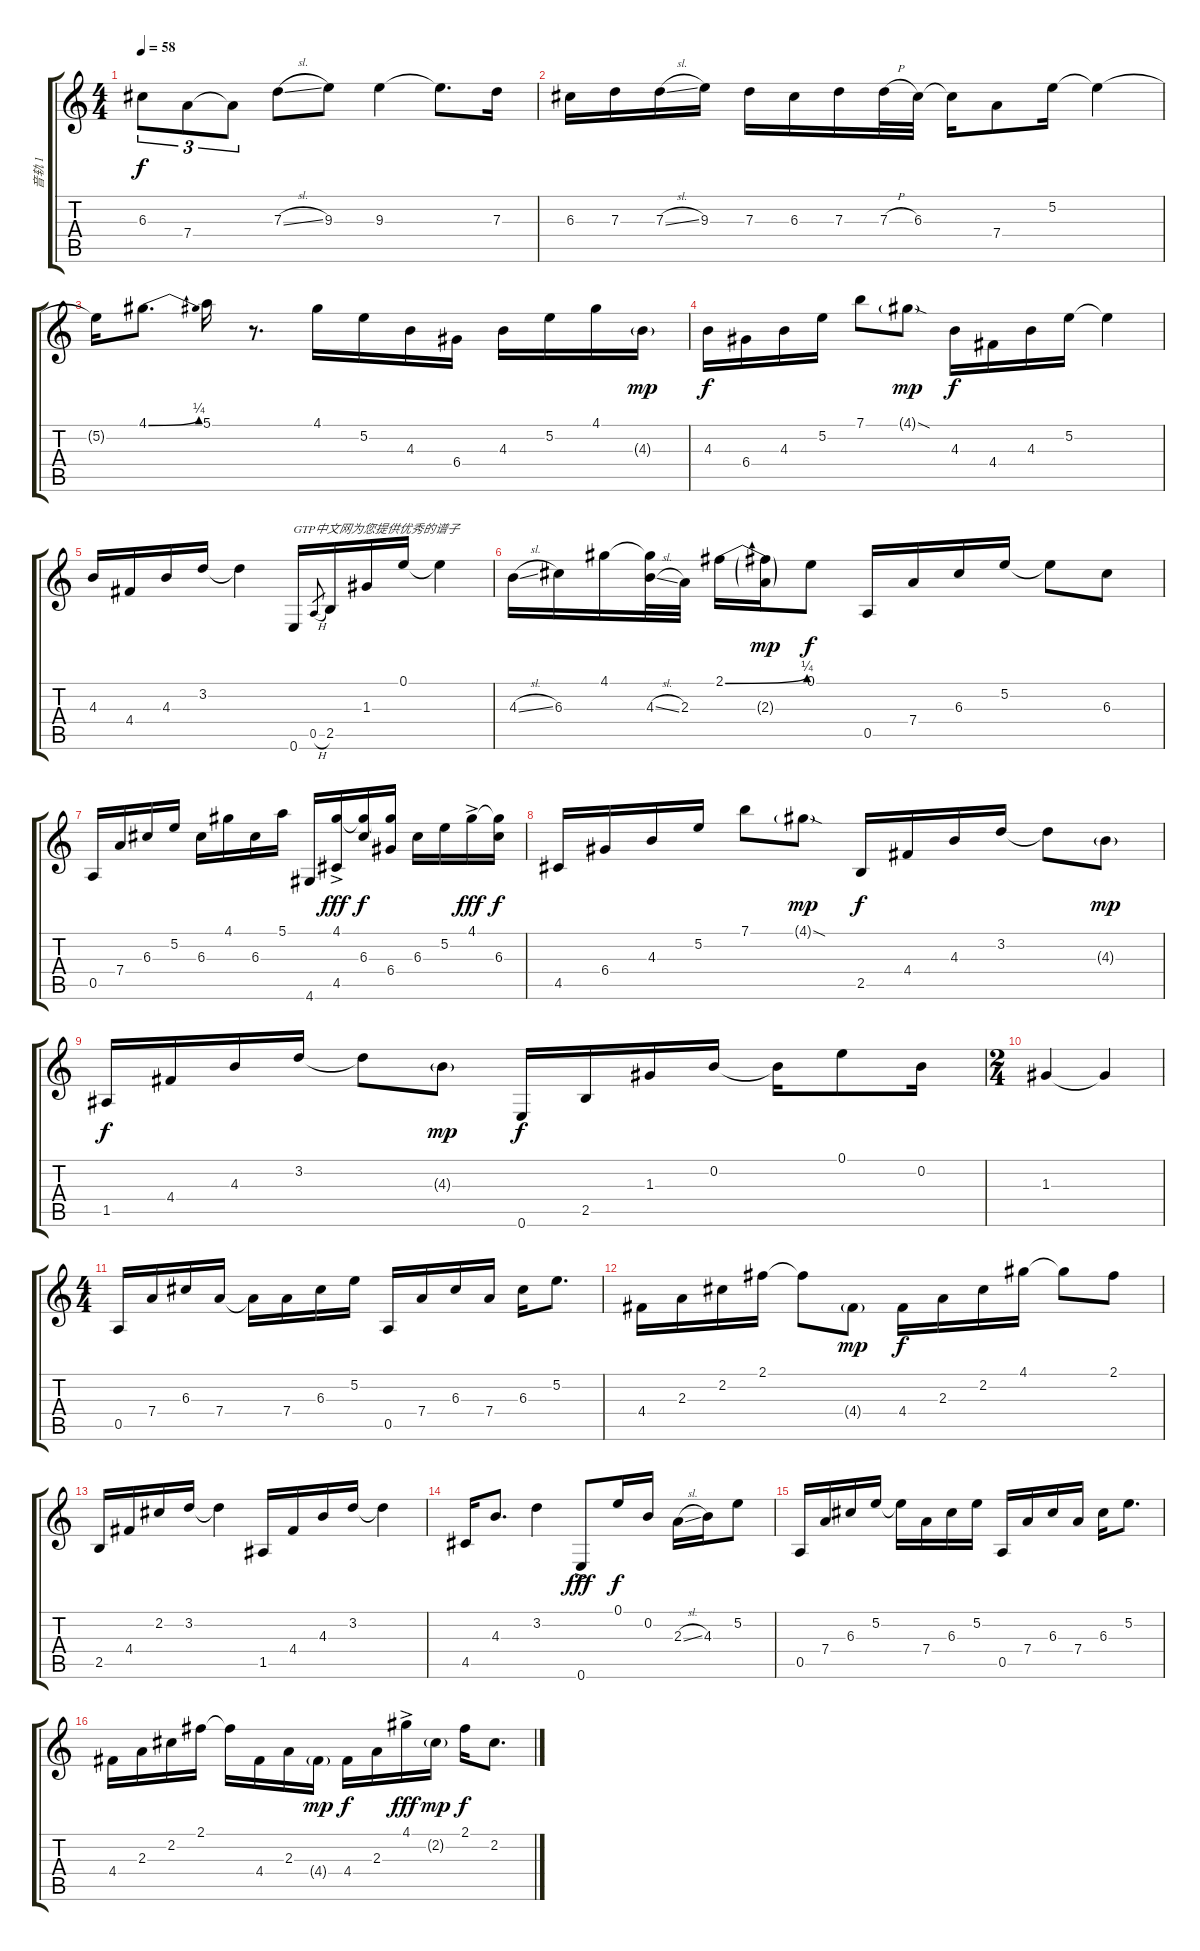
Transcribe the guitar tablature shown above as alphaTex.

\track ("音轨 1" "音轨 1") {instrument acousticguitarnylon}
\staff {score tabs}
\tuning (E4 B3 G3 D3 A2 E2) {hide}
\ts (4 4)
\tempo 58
\clef g2
\ks c
6.3.8{tu (3 2) dy f instrument acousticguitarnylon} 7.4.8{tu (3 2)} 7.4{t}.8{tu (3 2)} 7.3{sl}.8 9.3.8 9.3.4 9.3{t}.8{d} 7.3.16 |
6.3.16 7.3.16 7.3{sl}.16 9.3.16 7.3.16 6.3.16 7.3.16 7.3{h}.32 6.3.32 6.3{t}.16 7.4.8 5.2.16 5.2{t}.4 |
5.2{t}.16 4.1{be (bend 0 0 60 1)}.8{d} 5.1.16 r.8{d} 4.1.16 5.2.16 4.3.16 6.4.16 4.3.16 5.2.16 4.1.16 4.3{g}.16{dy mp} |
4.3.16{dy f} 6.4.16 4.3.16 5.2.16 7.1.8 4.1{sod g}.8{dy mp} 4.3.16{dy f} 4.4.16 4.3.16 5.2.16 5.2{t}.4 |
4.3.16 4.4.16 4.3.16 3.2.16 3.2{t}.4 0.6.16{txt "GTP中文网为您提供优秀的谱子"} 0.5{h}.8{gr} 2.5.16 1.3.16 0.1.16 0.1{t}.4 |
4.3{sl}.16 6.3.16 4.1.16 (4.1{t} 4.3{sl}).32 2.3.32 2.1{be (bend 0 0 60 1)}.16 (2.1{t} 2.3{g}).16{dy mp} 0.1.8{dy f} 0.5.16 7.4.16 6.3.16 5.2.16 5.2{t}.8 6.3.8 |
0.5.16 7.4.16 6.3.16 5.2.16 6.3.16 4.1.16 6.3.16 5.1.16 4.6.16 (4.1{ac} 4.5).16{dy fff} (4.1{t} 6.3).16{dy f} (4.1{t} 6.4).16 6.3.16 5.2.16 4.1{ac}.16{dy fff} (4.1{t} 6.3).16{dy f} |
4.5.16 6.4.16 4.3.16 5.2.16 7.1.8 4.1{sod g}.8{dy mp} 2.5.16{dy f} 4.4.16 4.3.16 3.2.16 3.2{t}.8 4.3{g}.8{dy mp} |
1.5.16{dy f} 4.4.16 4.3.16 3.2.16 3.2{t}.8 4.3{g}.8{dy mp} 0.6.16{dy f} 2.5.16 1.3.16 0.2.16 0.2{t}.16 0.1.8 0.2.16 |
\ts (2 4)
1.3.4 1.3{t}.4 |
\ts (4 4)
0.5.16 7.4.16 6.3.16 7.4.16 7.4{t}.16 7.4.16 6.3.16 5.2.16 0.5.16 7.4.16 6.3.16 7.4.16 6.3.16 5.2.8{d} |
4.4.16 2.3.16 2.2.16 2.1.16 2.1{t}.8 4.4{g}.8{dy mp} 4.4.16{dy f} 2.3.16 2.2.16 4.1.16 4.1{t}.8 2.1.8 |
2.5.16 4.4.16 2.2.16 3.2.16 3.2{t}.4 1.5.16 4.4.16 4.3.16 3.2.16 3.2{t}.4 |
4.5.16 4.3.8{d} 3.2.4 0.6{ac}.8{dy fff} 0.1.16{dy f} 0.2.16 2.3{sl}.16 4.3.16 5.2.8 |
0.5.16 7.4.16 6.3.16 5.2.16 5.2{t}.16 7.4.16 6.3.16 5.2.16 0.5.16 7.4.16 6.3.16 7.4.16 6.3.16 5.2.8{d} |
4.4.16 2.3.16 2.2.16 2.1.16 2.1{t}.16 4.4.16 2.3.16 4.4{g}.16{dy mp} 4.4.16{dy f} 2.3.16 4.1{ac}.16{dy fff} 2.2{g}.16{dy mp} 2.1.16{dy f} 2.2.8{d}
